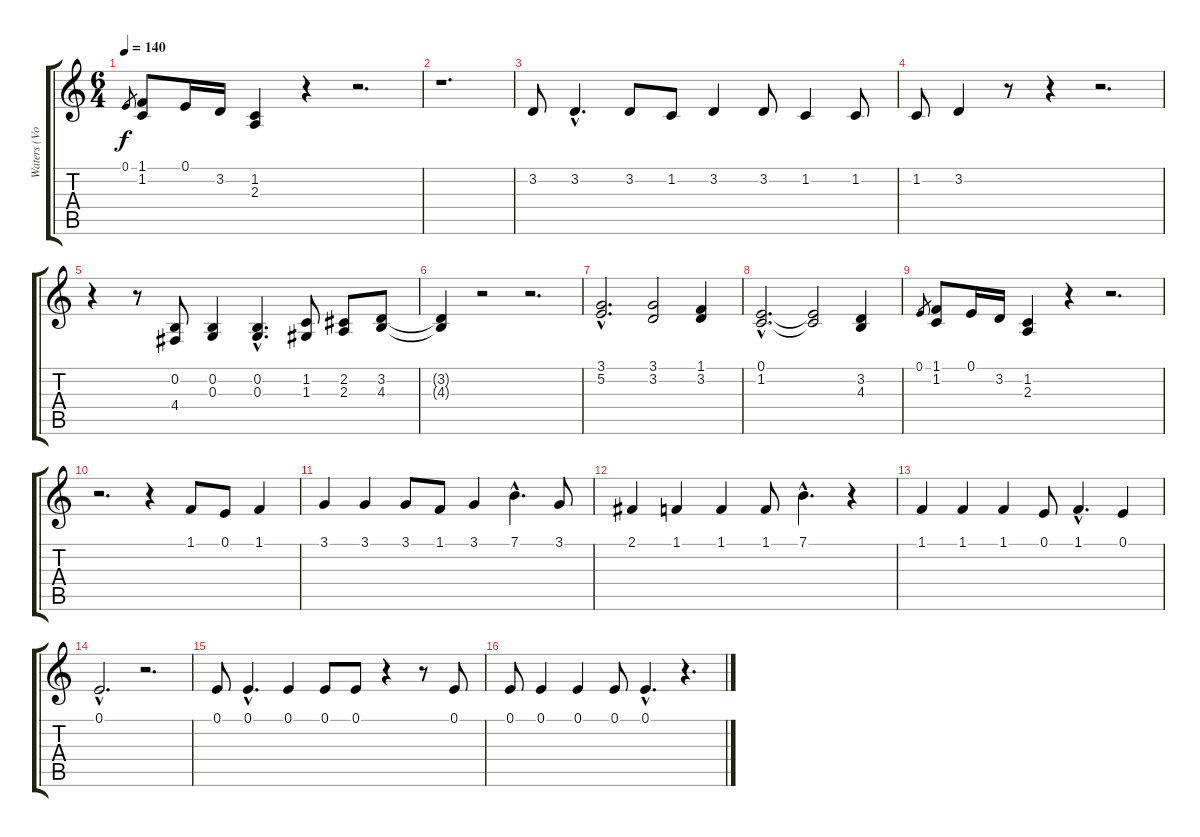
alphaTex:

\track ("Waters (Vocals)" "Waters (Vo") {instrument stringensemble1}
\staff {score tabs}
\tuning (E4 B3 G3 D3 A2 E2) {hide}
\ts (6 4)
\tempo 140
\clef g2
\ks c
0.1.8{gr dy f} (1.1 1.2).8 0.1.16 3.2.16 (1.2 2.3).4 r.4 r.2{d} |
r.1{d} |
3.2.8 3.2{hac}.4{d} 3.2.8 1.2.8 3.2.4 3.2.8 1.2.4 1.2.8 |
1.2.8 3.2.4 r.8 r.4 r.2{d} |
r.4 r.8 (0.2 4.4).8 (0.2 0.3).4 (0.2{hac} 0.3{hac}).4{d} (1.2 1.3).8 (2.2 2.3).8 (3.2 4.3).8 |
(3.2{t} 4.3{t}).4 r.2 r.2{d} |
(3.1{hac} 5.2{hac}).2{d} (3.1 3.2).2 (1.1 3.2).4 |
(0.1{hac} 1.2{hac}).2{d} (0.1{t} 1.2{t}).2 (3.2 4.3).4 |
0.1.8{gr} (1.1 1.2).8 0.1.16 3.2.16 (1.2 2.3).4 r.4 r.2{d} |
r.2{d} r.4 1.1.8 0.1.8 1.1.4 |
3.1.4 3.1.4 3.1.8 1.1.8 3.1.4 7.1{hac}.4{d} 3.1.8 |
2.1.4 1.1.4 1.1.4 1.1.8 7.1{hac}.4{d} r.4 |
1.1.4 1.1.4 1.1.4 0.1.8 1.1{hac}.4{d} 0.1.4 |
0.1{hac}.2{d} r.2{d} |
0.1.8 0.1{hac}.4{d} 0.1.4 0.1.8 0.1.8 r.4 r.8 0.1.8 |
0.1.8 0.1.4 0.1.4 0.1.8 0.1{hac}.4{d} r.4{d}
